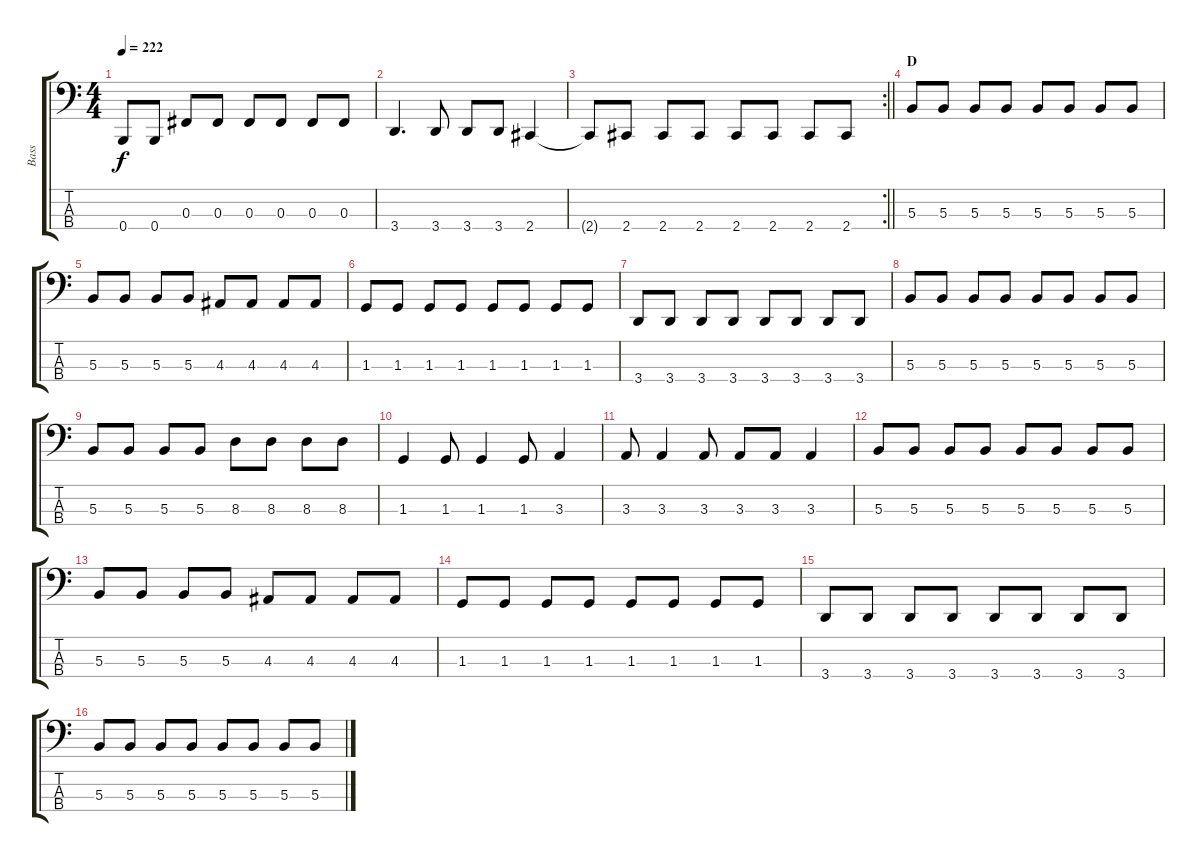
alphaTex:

\track ("Bass" "Bass") {instrument electricbasspick}
\staff {score tabs}
\tuning (E2 B1 Gb1 B0) {hide}
\ts (4 4)
\tempo 222
\clef f4
\ks c
0.4.8{dy f} 0.4.8 0.3.8 0.3.8 0.3.8 0.3.8 0.3.8 0.3.8 |
3.4.4{d} 3.4.8 3.4.8 3.4.8 2.4.4 |
\rc 2
\barLineRight lightlight
2.4{t}.8 2.4.8 2.4.8 2.4.8 2.4.8 2.4.8 2.4.8 2.4.8 |
\section ("" "D")
5.3.8 5.3.8 5.3.8 5.3.8 5.3.8 5.3.8 5.3.8 5.3.8 |
5.3.8 5.3.8 5.3.8 5.3.8 4.3.8 4.3.8 4.3.8 4.3.8 |
1.3.8 1.3.8 1.3.8 1.3.8 1.3.8 1.3.8 1.3.8 1.3.8 |
3.4.8 3.4.8 3.4.8 3.4.8 3.4.8 3.4.8 3.4.8 3.4.8 |
5.3.8 5.3.8 5.3.8 5.3.8 5.3.8 5.3.8 5.3.8 5.3.8 |
5.3.8 5.3.8 5.3.8 5.3.8 8.3.8 8.3.8 8.3.8 8.3.8 |
1.3.4 1.3.8 1.3.4 1.3.8 3.3.4 |
3.3.8 3.3.4 3.3.8 3.3.8 3.3.8 3.3.4 |
5.3.8 5.3.8 5.3.8 5.3.8 5.3.8 5.3.8 5.3.8 5.3.8 |
5.3.8 5.3.8 5.3.8 5.3.8 4.3.8 4.3.8 4.3.8 4.3.8 |
1.3.8 1.3.8 1.3.8 1.3.8 1.3.8 1.3.8 1.3.8 1.3.8 |
3.4.8 3.4.8 3.4.8 3.4.8 3.4.8 3.4.8 3.4.8 3.4.8 |
5.3.8 5.3.8 5.3.8 5.3.8 5.3.8 5.3.8 5.3.8 5.3.8
